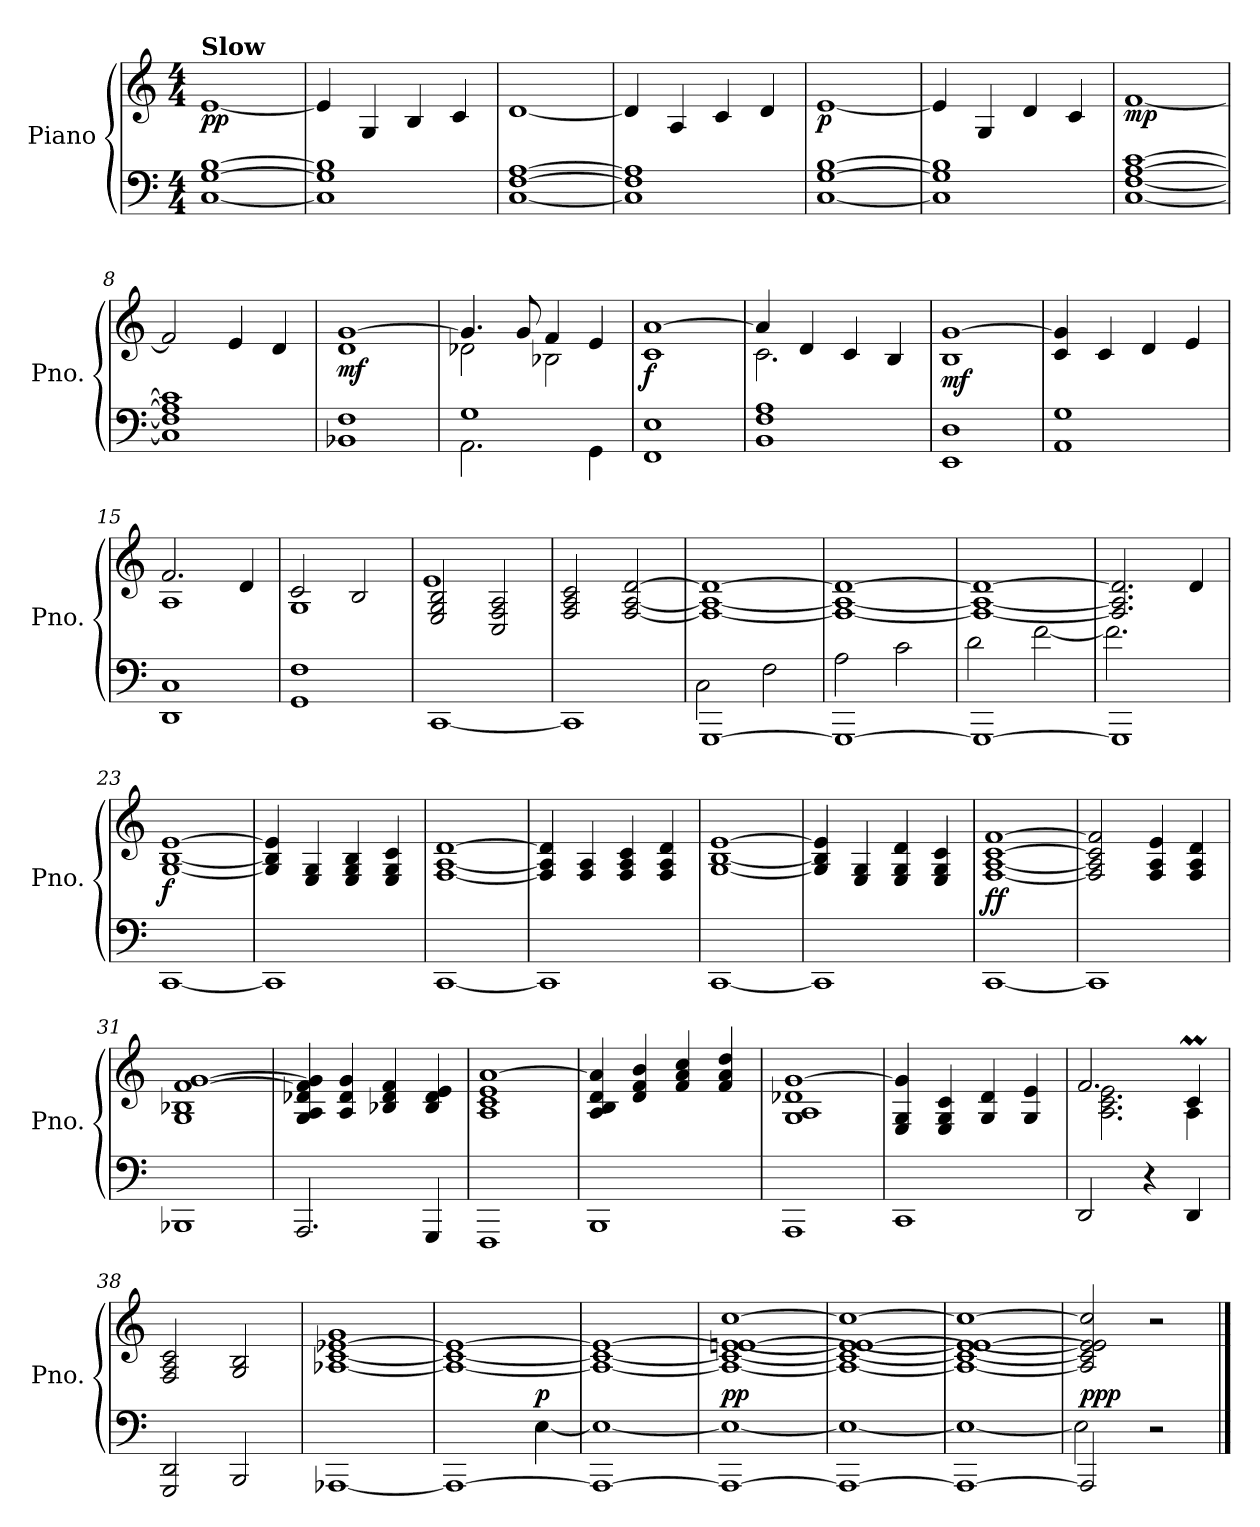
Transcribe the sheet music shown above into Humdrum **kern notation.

**kern	**kern	**dynam
*part1	*part1	*part1
*staff2	*staff1	*staff1/2
*I"Piano	*	*
*I'Pno.	*	*
*clefF4	*clefG2	*
*k[]	*k[]	*
*M4/4	*M4/4	*
=1	=1	=1
!	!LO:TX:a:B:t=Slow	!
!	!	!LO:DY:b
[1C [1G [1B	[1e	pp
=2	=2	=2
1C] 1G] 1B]	4e/]	.
.	4G/	.
.	4B/	.
.	4c/	.
=3	=3	=3
[1C [1F [1A	[1d	.
=4	=4	=4
1C] 1F] 1A]	4d/]	.
.	4A/	.
.	4c/	.
.	4d/	.
=5	=5	=5
!	!	!LO:DY:b
[1C [1G [1B	[1e	p
=6	=6	=6
1C] 1G] 1B]	4e/]	.
.	4G/	.
.	4d/	.
.	4c/	.
=7	=7	=7
!	!	!LO:DY:b
[1C [1F [1A [1c	[1f	mp
=8	=8	=8
1C] 1F] 1A] 1c]	2f/]	.
.	4e/	.
.	4d/	.
=9	=9	=9
!	!	!LO:DY:b
1BB-X 1F	1d [1g	mf
=10	=10	=10
*^	*^	*
1G	2.AA\	4.g/]	2d-X\	.
.	.	8g/	.	.
.	.	4f/	2B-X\	.
.	4GG\	4e/	.	.
*	*	*v	*v	*
!!LO:LB:g=z
=11	=11	=11	=11
!	!	!	!LO:DY:b
*v	*v	*	*
1FF 1E	1c [1a	f
=12	=12	=12
*	*^	*
1BB 1F 1A	4a/]	2.c\	.
.	4d/	.	.
.	4c/	.	.
.	4B/	4ryy	.
=13	=13	=13	=13
!	!	!	!LO:DY:b
*	*v	*v	*
1EE 1D	1B [1g	mf
=14	=14	=14
1AA 1G	4c/ 4g/]	.
.	4c/	.
.	4d/	.
.	4e/	.
=15	=15	=15
*	*^	*
1DD 1C	2.f/	1A	.
.	4d/	.	.
=16	=16	=16	=16
1GG 1F	2c/	1G	.
.	2B/	.	.
=17	=17	=17	=17
[1CC	2E/ 2G/ 2B/	1e	.
.	2C/ 2F/ 2A/	.	.
*	*v	*v	*
=18	=18	=18
1CC]	2F/ 2A/ 2c/	.
.	[2F/ [2A/ [2d/	.
=19	=19	=19
*^	*	*
[1GGG	2C\	1F_ 1A_ 1d_	.
.	2F\	.	.
=20	=20	=20	=20
1GGG_	2A\	1F_ 1A_ 1d_	.
.	2c\	.	.
!!LO:LB:g=z
=21	=21	=21	=21
1GGG_	2d\	1F_ 1A_ 1d_	.
.	[2f\	.	.
=22	=22	=22	=22
1GGG]	2.f\]	2.F/] 2.A/] 2.d/]	.
.	4ryy	4d/	.
=23	=23	=23	=23
!	!	!	!LO:DY:b
*v	*v	*	*
[1CC	[1G [1B [1e	f
=24	=24	=24
1CC]	4G/] 4B/] 4e/]	.
.	4E/ 4G/	.
.	4E/ 4G/ 4B/	.
.	4E/ 4G/ 4c/	.
=25	=25	=25
[1CC	[1F [1A [1d	.
=26	=26	=26
1CC]	4F/] 4A/] 4d/]	.
.	4F/ 4A/	.
.	4F/ 4A/ 4c/	.
.	4F/ 4A/ 4d/	.
=27	=27	=27
[1CC	[1G [1B [1e	.
=28	=28	=28
1CC]	4G/] 4B/] 4e/]	.
.	4E/ 4G/	.
.	4E/ 4G/ 4d/	.
.	4E/ 4G/ 4c/	.
=29	=29	=29
!	!	!LO:DY:a=2
[1CC	[1F [1A [1c [1f	ff
=30	=30	=30
1CC]	2F/] 2A/] 2c/] 2f/]	.
.	4F/ 4A/ 4e/	.
.	4F/ 4A/ 4d/	.
!!LO:LB:g=z
=31	=31	=31
1BBB-X	1G 1B-X [1f [1g	.
=32	=32	=32
2.AAA/	4G/ 4A/ 4d-X/ 4f/] 4g/]	.
.	4A/ 4d-/ 4g/	.
.	4B-X/ 4d-/ 4f/	.
4GGG/	4B-/ 4d-/ 4e/	.
=33	=33	=33
1FFF	1A 1c 1e [1a	.
=34	=34	=34
1BBB	4A/ 4B/ 4d/ 4a/]	.
.	4d/ 4f/ 4b/	.
.	4f/ 4a/ 4cc/	.
.	4f/ 4a/ 4dd/	.
=35	=35	=35
1AAA	1G 1A 1d-X [1g	.
=36	=36	=36
1CC	4E/ 4G/ 4g/]	.
.	4E/ 4G/ 4c/	.
.	4G/ 4d/	.
.	4G/ 4e/	.
=37	=37	=37
*	*^	*
2DD/	2.f/	2.A\ 2.c\ 2.e\	.
4r	.	.	.
4DD/	4cM/	4A\	.
*	*v	*v	*
=38	=38	=38
2GGG/ 2DD/	2F/ 2A/ 2c/	.
2BBB/	2G/ 2B/	.
=39	=39	=39
[1AAA-X	[1A-X [1c [1e-X 1g	.
!!LO:LB:g=z
=40	=40	=40
*^	*	*
1AAA-_	2.ryy	1A-_ 1c_ 1e-_	.
!	!	!	!LO:DY:a=2
.	[4E\	.	p
=41	=41	=41	=41
1AAA-_	1E_	1A-_ 1c_ 1e-_	.
=42	=42	=42	=42
!	!	!	!LO:DY:a=2
1AAA-_	1E_	1A-_ 1c_ 1e-_ [1en [1cc	pp
=43	=43	=43	=43
1AAA-_	1E_	1A-_ 1c_ 1e-_ 1e_ 1cc_	.
=44	=44	=44	=44
1AAA-_	1E_	1A-_ 1c_ 1e-_ 1e_ 1cc_	.
=45	=45	=45	=45
!	!	!	!LO:DY:a=2
2AAA-/]	2E\]	2A-/] 2c/] 2e-/] 2e/] 2cc/]	ppp
2r	2ryy	2r	.
*v	*v	*	*
==	==	==
*-	*-	*-
